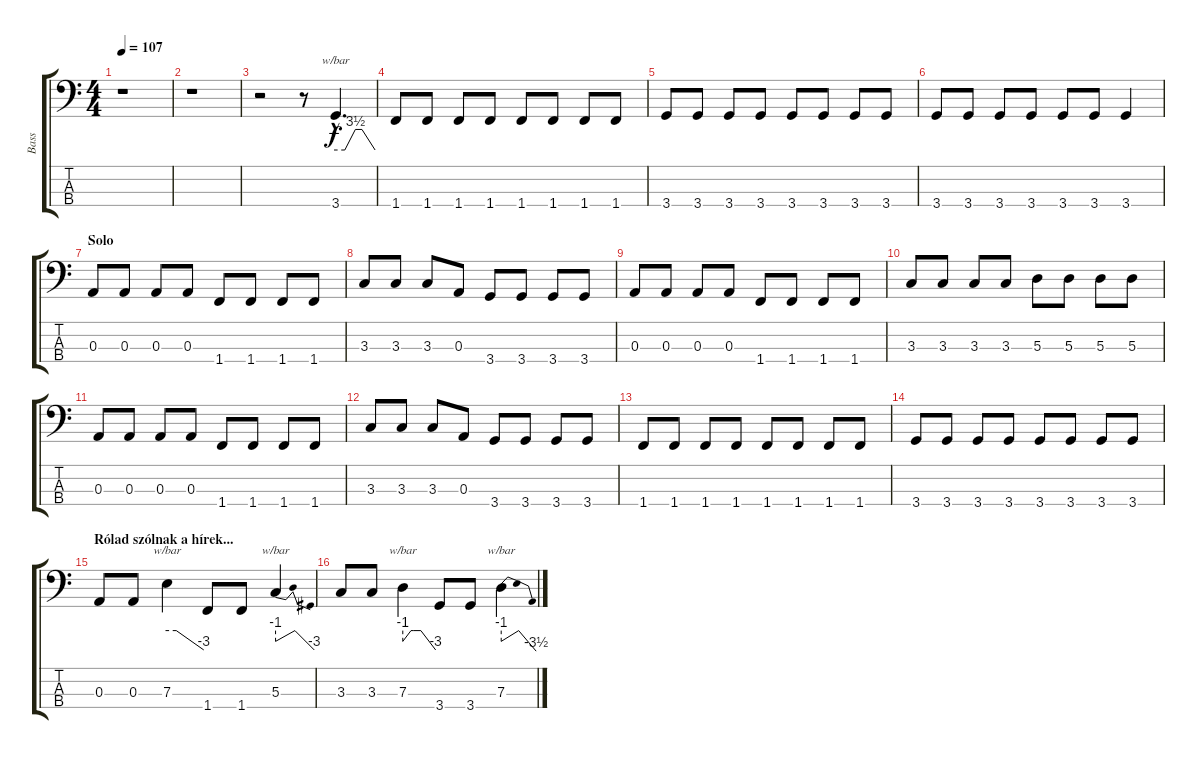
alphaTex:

\track ("Bass" "Bass") {instrument electricbasspick}
\staff {score tabs}
\tuning (G2 D2 A1 E1) {hide}
\ts (4 4)
\tempo 107
\clef f4
\ks c
r.1{dy f} |
r.1 |
r.2 r.8 3.4{hac}.4{d tbe (custom default 0 0 14 0 30 14 40 14 60 0)} |
1.4.8 1.4.8 1.4.8 1.4.8 1.4.8 1.4.8 1.4.8 1.4.8 |
3.4.8 3.4.8 3.4.8 3.4.8 3.4.8 3.4.8 3.4.8 3.4.8 |
3.4.8 3.4.8 3.4.8 3.4.8 3.4.8 3.4.8 3.4.4 |
\section ("" "Solo")
0.3.8 0.3.8 0.3.8 0.3.8 1.4.8 1.4.8 1.4.8 1.4.8 |
3.3.8 3.3.8 3.3.8 0.3.8 3.4.8 3.4.8 3.4.8 3.4.8 |
0.3.8 0.3.8 0.3.8 0.3.8 1.4.8 1.4.8 1.4.8 1.4.8 |
3.3.8 3.3.8 3.3.8 3.3.8 5.3.8 5.3.8 5.3.8 5.3.8 |
0.3.8 0.3.8 0.3.8 0.3.8 1.4.8 1.4.8 1.4.8 1.4.8 |
3.3.8 3.3.8 3.3.8 0.3.8 3.4.8 3.4.8 3.4.8 3.4.8 |
1.4.8 1.4.8 1.4.8 1.4.8 1.4.8 1.4.8 1.4.8 1.4.8 |
3.4.8 3.4.8 3.4.8 3.4.8 3.4.8 3.4.8 3.4.8 3.4.8 |
\section ("" "Rólad szólnak a hírek...")
0.3.8 0.3.8 7.3.4{tbe (custom default 0 0 15 0 60 -12)} 1.4.8 1.4.8 5.3.4{tbe (dip default 0 -4 16 0 30 0 60 -12)} |
3.3.8 3.3.8 7.3.4{tbe (custom default 0 -4 15 0 20 0 33 0 60 -12)} 3.4.8 3.4.8 7.3.4{tbe (dip default 0 -4 12 0 32 0 60 -14)}
